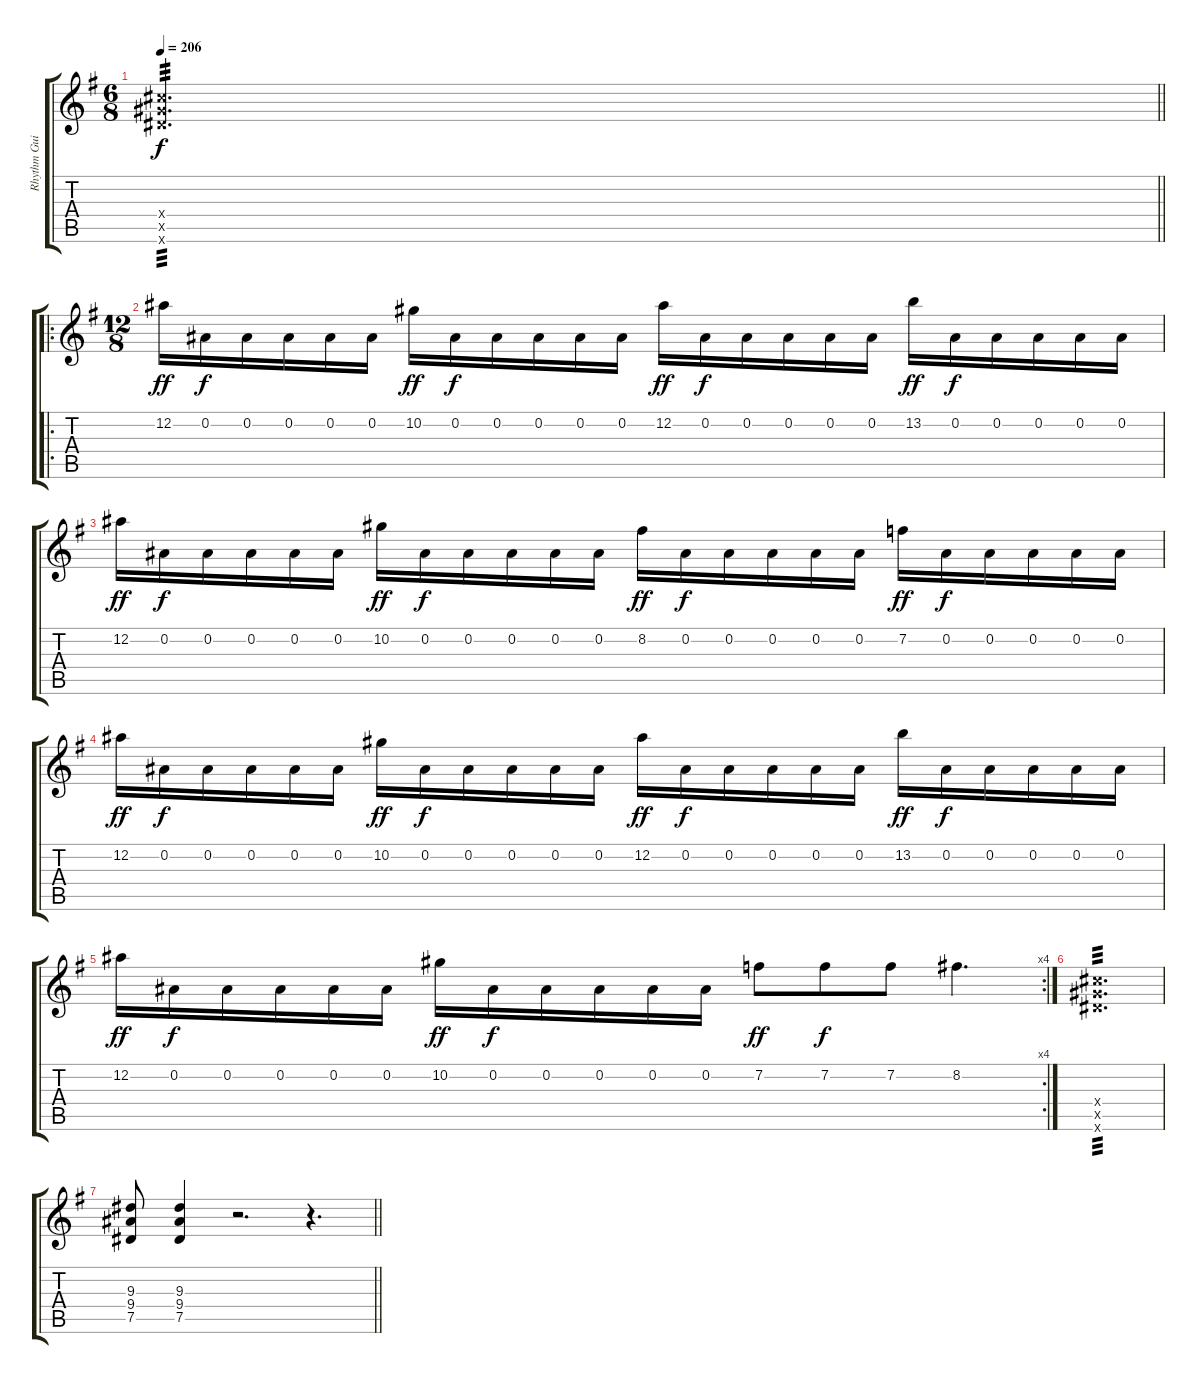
\track ("Rhythm Guitar " "Rhythm Gui") {instrument distortionguitar}
\staff {score tabs}
\tuning (Eb4 Bb3 Gb3 Db3 Ab2 Eb2) {hide}
\ts (6 8)
\tempo 206
\clef g2
\barLineRight lightlight
\ks g
(12.4{x} 12.5{x} 12.6{x}).2{d tp 3 dy f} |
\ro
\ts (12 8)
\section ("" "")
12.2.16{dy ff} 0.2.16{dy f} 0.2.16 0.2.16 0.2.16 0.2.16 10.2.16{dy ff} 0.2.16{dy f} 0.2.16 0.2.16 0.2.16 0.2.16 12.2.16{dy ff} 0.2.16{dy f} 0.2.16 0.2.16 0.2.16 0.2.16 13.2.16{dy ff} 0.2.16{dy f} 0.2.16 0.2.16 0.2.16 0.2.16 |
12.2.16{dy ff} 0.2.16{dy f} 0.2.16 0.2.16 0.2.16 0.2.16 10.2.16{dy ff} 0.2.16{dy f} 0.2.16 0.2.16 0.2.16 0.2.16 8.2.16{dy ff} 0.2.16{dy f} 0.2.16 0.2.16 0.2.16 0.2.16 7.2.16{dy ff} 0.2.16{dy f} 0.2.16 0.2.16 0.2.16 0.2.16 |
12.2.16{dy ff} 0.2.16{dy f} 0.2.16 0.2.16 0.2.16 0.2.16 10.2.16{dy ff} 0.2.16{dy f} 0.2.16 0.2.16 0.2.16 0.2.16 12.2.16{dy ff} 0.2.16{dy f} 0.2.16 0.2.16 0.2.16 0.2.16 13.2.16{dy ff} 0.2.16{dy f} 0.2.16 0.2.16 0.2.16 0.2.16 |
\rc 4
12.2.16{dy ff} 0.2.16{dy f} 0.2.16 0.2.16 0.2.16 0.2.16 10.2.16{dy ff} 0.2.16{dy f} 0.2.16 0.2.16 0.2.16 0.2.16 7.2.8{dy ff} 7.2.8{dy f} 7.2.8 8.2.4{d} |
(12.4{x} 12.5{x} 12.6{x}).1{d tp 3} |
\barLineRight lightlight
(9.3 9.4 7.5).8 (9.3 9.4 7.5).4 r.2{d} r.4{d}
